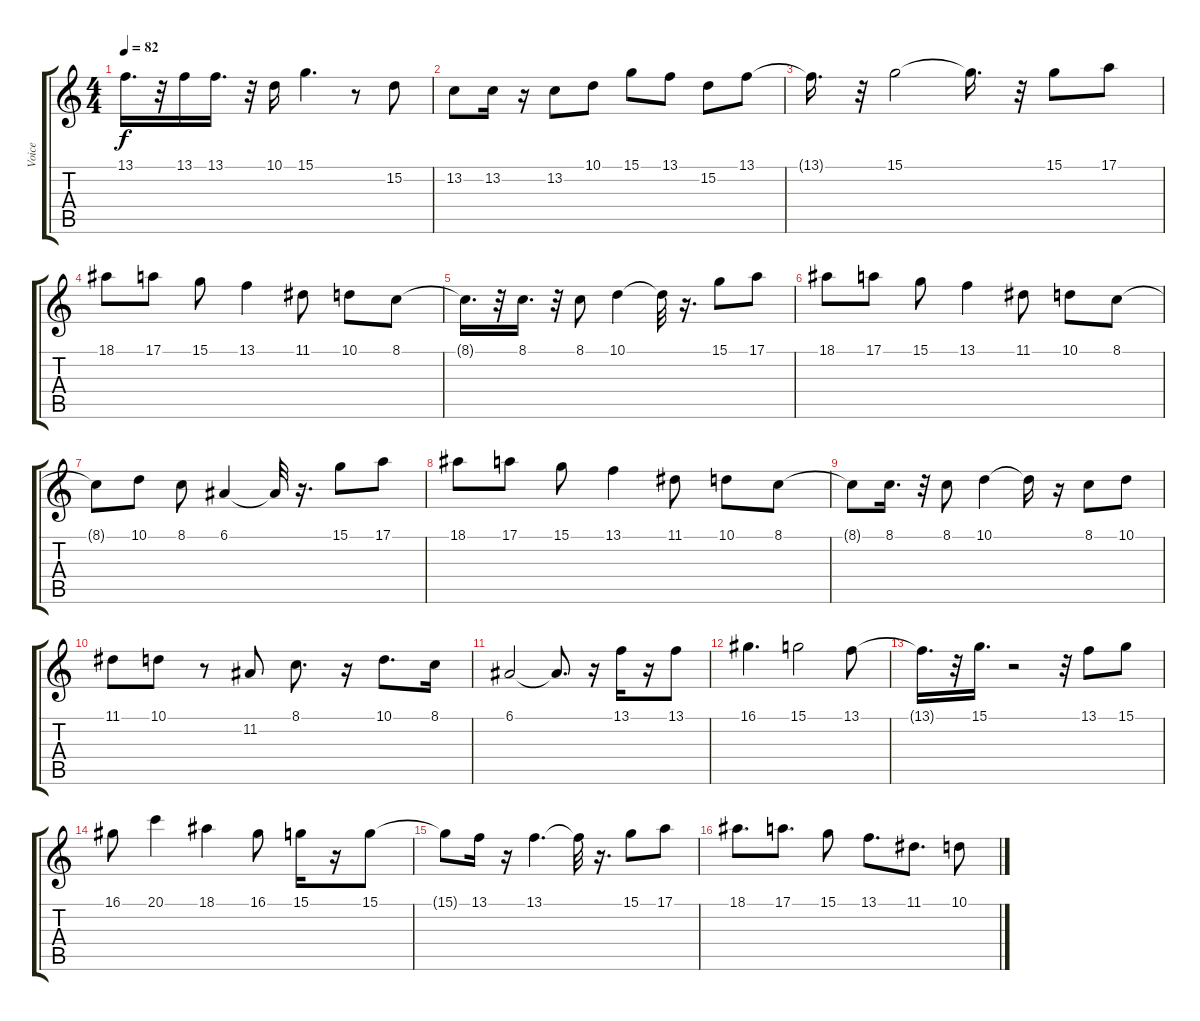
\track ("Voice" "Voice") {instrument piccolo}
\staff {score tabs}
\tuning (E4 B3 G3 D3 A2 E2) {hide}
\ts (4 4)
\tempo 82
\clef g2
\ks c
13.1.16{d dy f} r.32 13.1.16 13.1.16{d} r.32 10.1.16 15.1.4{d} r.8 15.2.8 |
13.2.8 13.2.16 r.16 13.2.8 10.1.8 15.1.8 13.1.8 15.2.8 13.1.8 |
13.1{t}.16{d} r.32 15.1.2 15.1{t}.16{d} r.32 15.1.8 17.1.8 |
18.1.8 17.1.8 15.1.8 13.1.4 11.1.8 10.1.8 8.1.8 |
8.1{t}.16{d} r.32 8.1.16{d} r.32 8.1.8 10.1.4 10.1{t}.32 r.16{d} 15.1.8 17.1.8 |
18.1.8 17.1.8 15.1.8 13.1.4 11.1.8 10.1.8 8.1.8 |
8.1{t}.8 10.1.8 8.1.8 6.1.4 6.1{t}.32 r.16{d} 15.1.8 17.1.8 |
18.1.8 17.1.8 15.1.8 13.1.4 11.1.8 10.1.8 8.1.8 |
8.1{t}.8 8.1.16{d} r.32 8.1.8 10.1.4 10.1{t}.16 r.16 8.1.8 10.1.8 |
11.1.8 10.1.8 r.8 11.2.8 8.1.8{d} r.16 10.1.8{d} 8.1.16 |
6.1.2 6.1{t}.8{d} r.16 13.1.16 r.16 13.1.8 |
16.1.4{d} 15.1.2 13.1.8 |
13.1{t}.16{d} r.32 15.1.16{d} r.2 r.32 13.1.8 15.1.8 |
16.1.8 20.1.4 18.1.4 16.1.8 15.1.16 r.16 15.1.8 |
15.1{t}.8 13.1.16 r.16 13.1.4{d} 13.1{t}.32 r.16{d} 15.1.8 17.1.8 |
18.1.8{d} 17.1.8{d} 15.1.8 13.1.8{d} 11.1.8{d} 10.1.8
